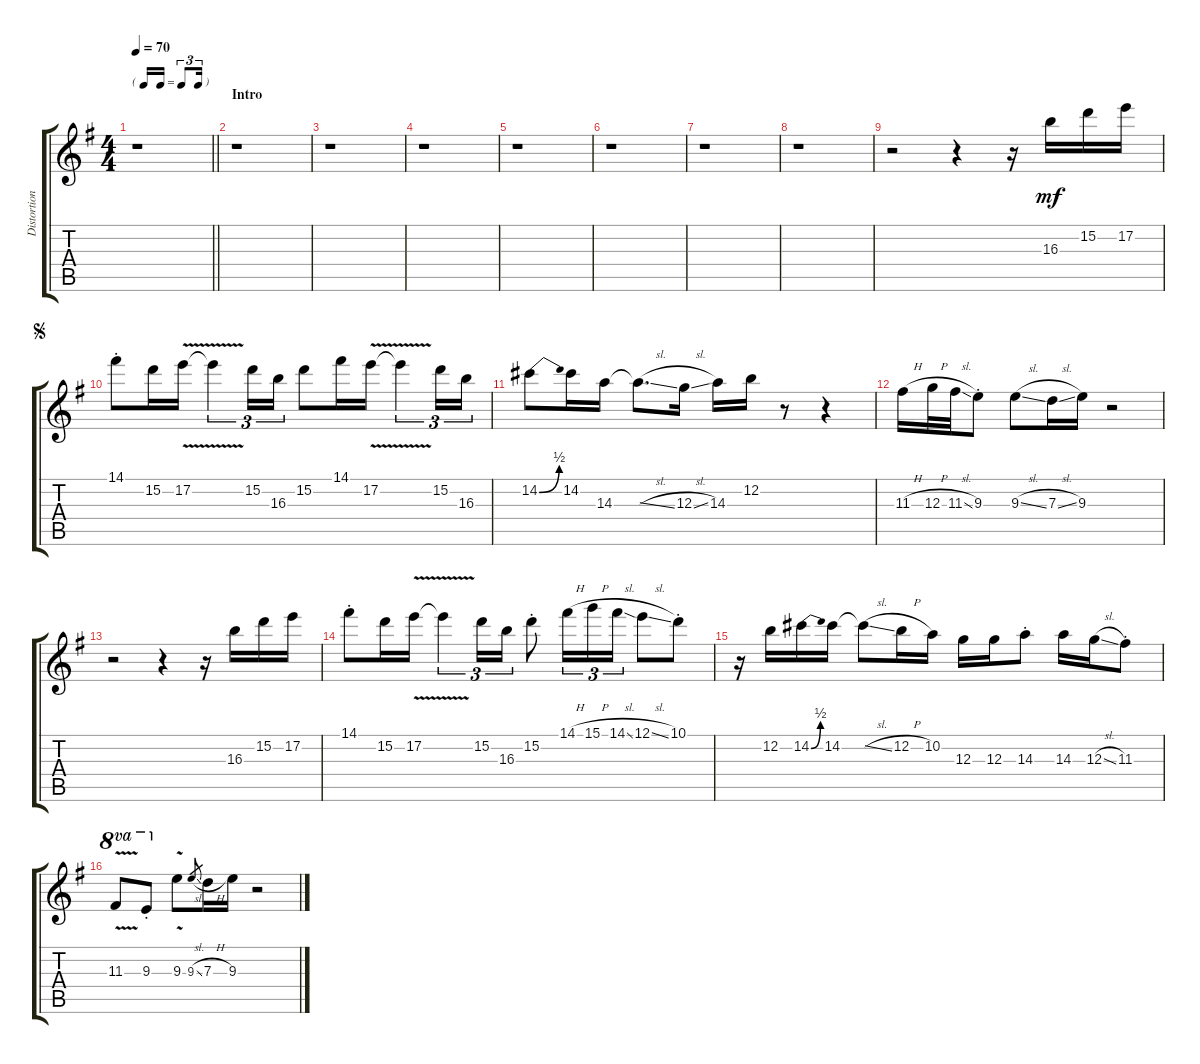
\track ("Distortion 1" "Distortion") {instrument distortionguitar}
\staff {score tabs}
\tuning (E4 B3 G3 D3 A2 E2) {hide}
\ts (4 4)
\tf triplet16th
\tempo 70
\clef g2
\barLineRight lightlight
\ks g
r.1{dy mf instrument distortionguitar} |
\section ("" "Intro")
r.1 |
r.1 |
r.1 |
r.1 |
r.1 |
r.1 |
r.1 |
r.2 r.4 r.16 16.3.16 15.2.16 17.2.16 |
\jump segno
14.1{st}.8 15.2.16 17.2{v}.16 17.2{v t}.4{tu (3 2)} 15.2.16{tu (3 2)} 16.3.16{tu (3 2)} 15.2.8 14.1.16 17.2{v}.16 17.2{v t}.4{tu (3 2)} 15.2.16{tu (3 2)} 16.3.16{tu (3 2)} |
14.2{be (bend 0 0 60 2)}.8 14.2.16 14.3.16 14.3{sl t}.8{d} 12.3{sl}.16 14.3.16 12.2.16 r.8 r.4 |
11.3{h}.16 12.3{h}.32 11.3{sl}.32 9.3{st}.8 9.3{sl}.8 7.3{sl}.16 9.3.16 r.2 |
r.2 r.4 r.16 16.3.16 15.2.16 17.2.16 |
14.1{st}.8 15.2.16 17.2{v}.16 17.2{v t}.4{tu (3 2)} 15.2.16{tu (3 2)} 16.3.16{tu (3 2)} 15.2{st}.8 14.1{h}.16{tu (3 2)} 15.1{h}.16{tu (3 2)} 14.1{sl}.16{tu (3 2)} 12.1{sl}.8 10.1{st}.8 |
r.16 12.2.16 14.2{be (bend 0 0 60 2)}.16 14.2.16 14.2{sl t}.8 12.2{h}.16 10.2.16 12.3.16 12.3.16 14.3{st}.8 14.3.16 12.3{sl}.16 11.3{st}.8 |
11.3{v}.8{ot 8va} 9.3{st}.8{ot 8va} 9.3{v}.8 9.3{sl}.8{gr} 7.3{h}.16 9.3.16 r.2
